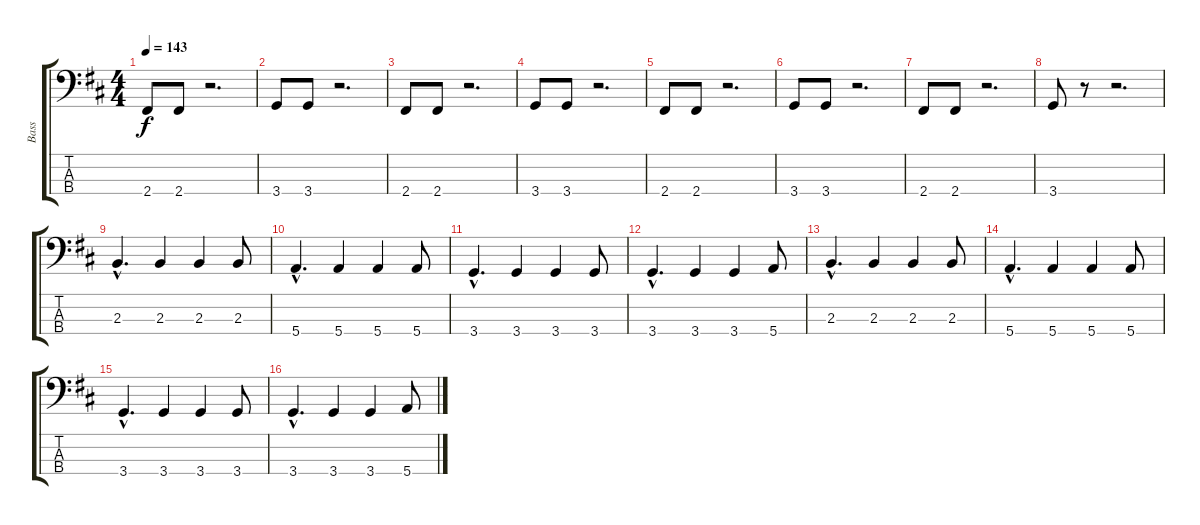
\track ("Bass" "Bass") {instrument acousticguitarnylon}
\staff {score tabs}
\tuning (G2 D2 A1 E1) {hide}
\ts (4 4)
\tempo 143
\clef f4
\ks bminor
2.4.8{dy f} 2.4.8 r.2{d} |
3.4.8 3.4.8 r.2{d} |
2.4.8 2.4.8 r.2{d} |
3.4.8 3.4.8 r.2{d} |
2.4.8 2.4.8 r.2{d} |
3.4.8 3.4.8 r.2{d} |
2.4.8 2.4.8 r.2{d} |
3.4.8 r.8 r.2{d} |
2.3{hac}.4{d} 2.3.4 2.3.4 2.3.8 |
5.4{hac}.4{d} 5.4.4 5.4.4 5.4.8 |
3.4{hac}.4{d} 3.4.4 3.4.4 3.4.8 |
3.4{hac}.4{d} 3.4.4 3.4.4 5.4.8 |
2.3{hac}.4{d} 2.3.4 2.3.4 2.3.8 |
5.4{hac}.4{d} 5.4.4 5.4.4 5.4.8 |
3.4{hac}.4{d} 3.4.4 3.4.4 3.4.8 |
3.4{hac}.4{d} 3.4.4 3.4.4 5.4.8
